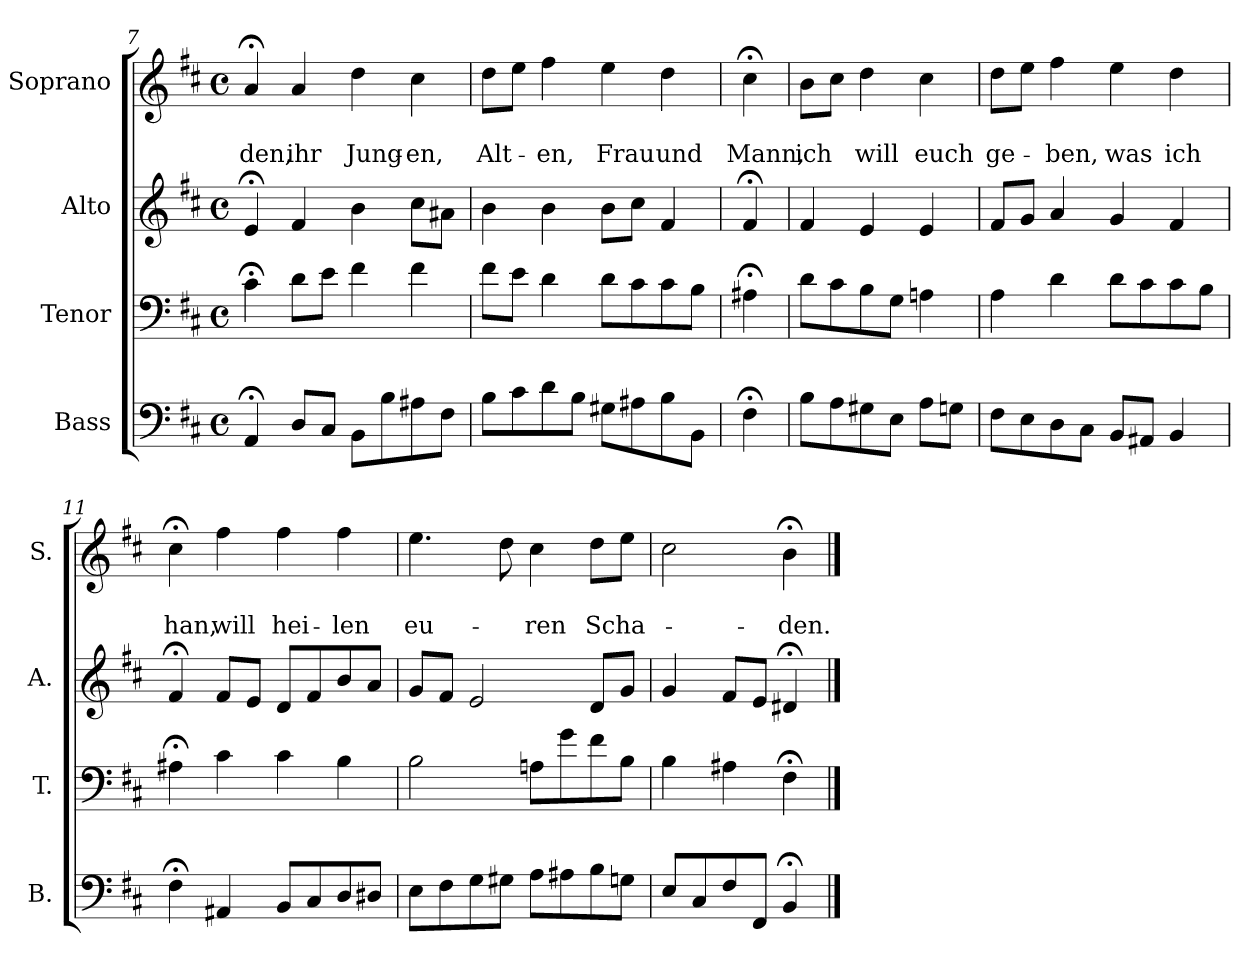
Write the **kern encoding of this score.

**kern	**kern	**kern	**kern	**text	**text
*part4	*part3	*part2	*part1	*part1	*part1
*staff4	*staff3	*staff2	*staff1	*staff1	*staff1
*I"Bass	*I"Tenor	*I"Alto	*I"Soprano	*	*
*I'B.	*I'T.	*I'A.	*I'S.	*	*
*clefF4	*clefF4	*clefG2	*clefG2	*	*
*k[f#c#]	*k[f#c#]	*k[f#c#]	*k[f#c#]	*	*
*D:	*D:	*D:	*b:	*	*
*M4/4	*M4/4	*M4/4	*M4/4	*	*
*met(c)	*met(c)	*met(c)	*met(c)	*	*
=7	=7	=7	=7	=7	=7
4AA;</	4c#;<\	4e;</	4a;</	.	-den,
8D/L	8d\L	4f#/	4a/	.	ihr
8C#/J	8e\J	.	.	.	.
8BB\L	4f#\	4b\	4dd\	.	Jung-
8B\	.	.	.	.	.
8A#X\	4f#\	8cc#\L	4cc#\	.	-en,
8F#\J	.	8a#X\J	.	.	.
=8	=8	=8	=8	=8	=8
8B\L	8f#\L	4b\	8dd\L	.	Alt-
8c#\	8e\J	.	8ee\J	.	.
8d\	4d\	4b\	4ff#\	.	-en,
8B\J	.	.	.	.	.
8G#X\L	8d\L	8b\L	4ee\	.	Frau
8A#X\	8c#\	8cc#\J	.	.	.
8B\	8c#\	4f#/	4dd\	.	und
8BB\J	8B\J	.	.	.	.
=9	=9	=9	=9	=9	=9
4F#;<\	4A#X;<\	4f#;</	4cc#;<\	.	Mann,
!!LO:PB:g=z
=9x	=9x	=9x	=9x	=9x	=9x
8B\L	8d\L	4f#/	8b\L	.	ich
8A\	8c#\	.	8cc#\J	.	.
8G#X\	8B\	4e/	4dd\	.	will
8E\J	8G\J	.	.	.	.
8A\L	4An\	4e/	4cc#\	.	euch
8Gn\J	.	.	.	.	.
=10	=10	=10	=10	=10	=10
8F#\L	4A\	8f#/L	8dd\L	.	ge-
8E\	.	8g/J	8ee\J	.	.
8D\	4d\	4a/	4ff#\	.	-ben,
8C#\J	.	.	.	.	.
8BB/L	8d\L	4g/	4ee\	.	was
8AA#X/J	8c#\	.	.	.	.
4BB/	8c#\	4f#/	4dd\	.	ich
.	8B\J	.	.	.	.
=11	=11	=11	=11	=11	=11
4F#;<\	4A#X;<\	4f#;</	4cc#;<\	.	han,
4AA#X/	4c#\	8f#/L	4ff#\	.	will
.	.	8e/J	.	.	.
8BB/L	4c#\	8d/L	4ff#\	.	hei-
8C#/	.	8f#/	.	.	.
8D/	4B\	8b/	4ff#\	.	-len
8D#X/J	.	8a/J	.	.	.
=12	=12	=12	=12	=12	=12
8E\L	2B\	8g/L	4.ee\	.	eu-
8F#\	.	8f#/J	.	.	.
8G\	.	2e/	.	.	.
8G#X\J	.	.	8dd\	.	.
8A\L	8An\L	.	4cc#\	.	-ren
8A#X\	8g\	.	.	.	.
8B\	8f#\	8d/L	8dd\L	.	Scha-
8Gn\J	8B\J	8g/J	8ee\J	.	.
=13	=13	=13	=13	=13	=13
8E/L	4B\	4g/	2cc#\	.	.
8C#/	.	.	.	.	.
8F#/	4A#X\	8f#/L	.	.	.
8FF#/J	.	8e/J	.	.	.
4BB;</	4F#;<\	4d#X;</	4b;<\	.	-den.
==	==	==	==	==	==
*-	*-	*-	*-	*-	*-
